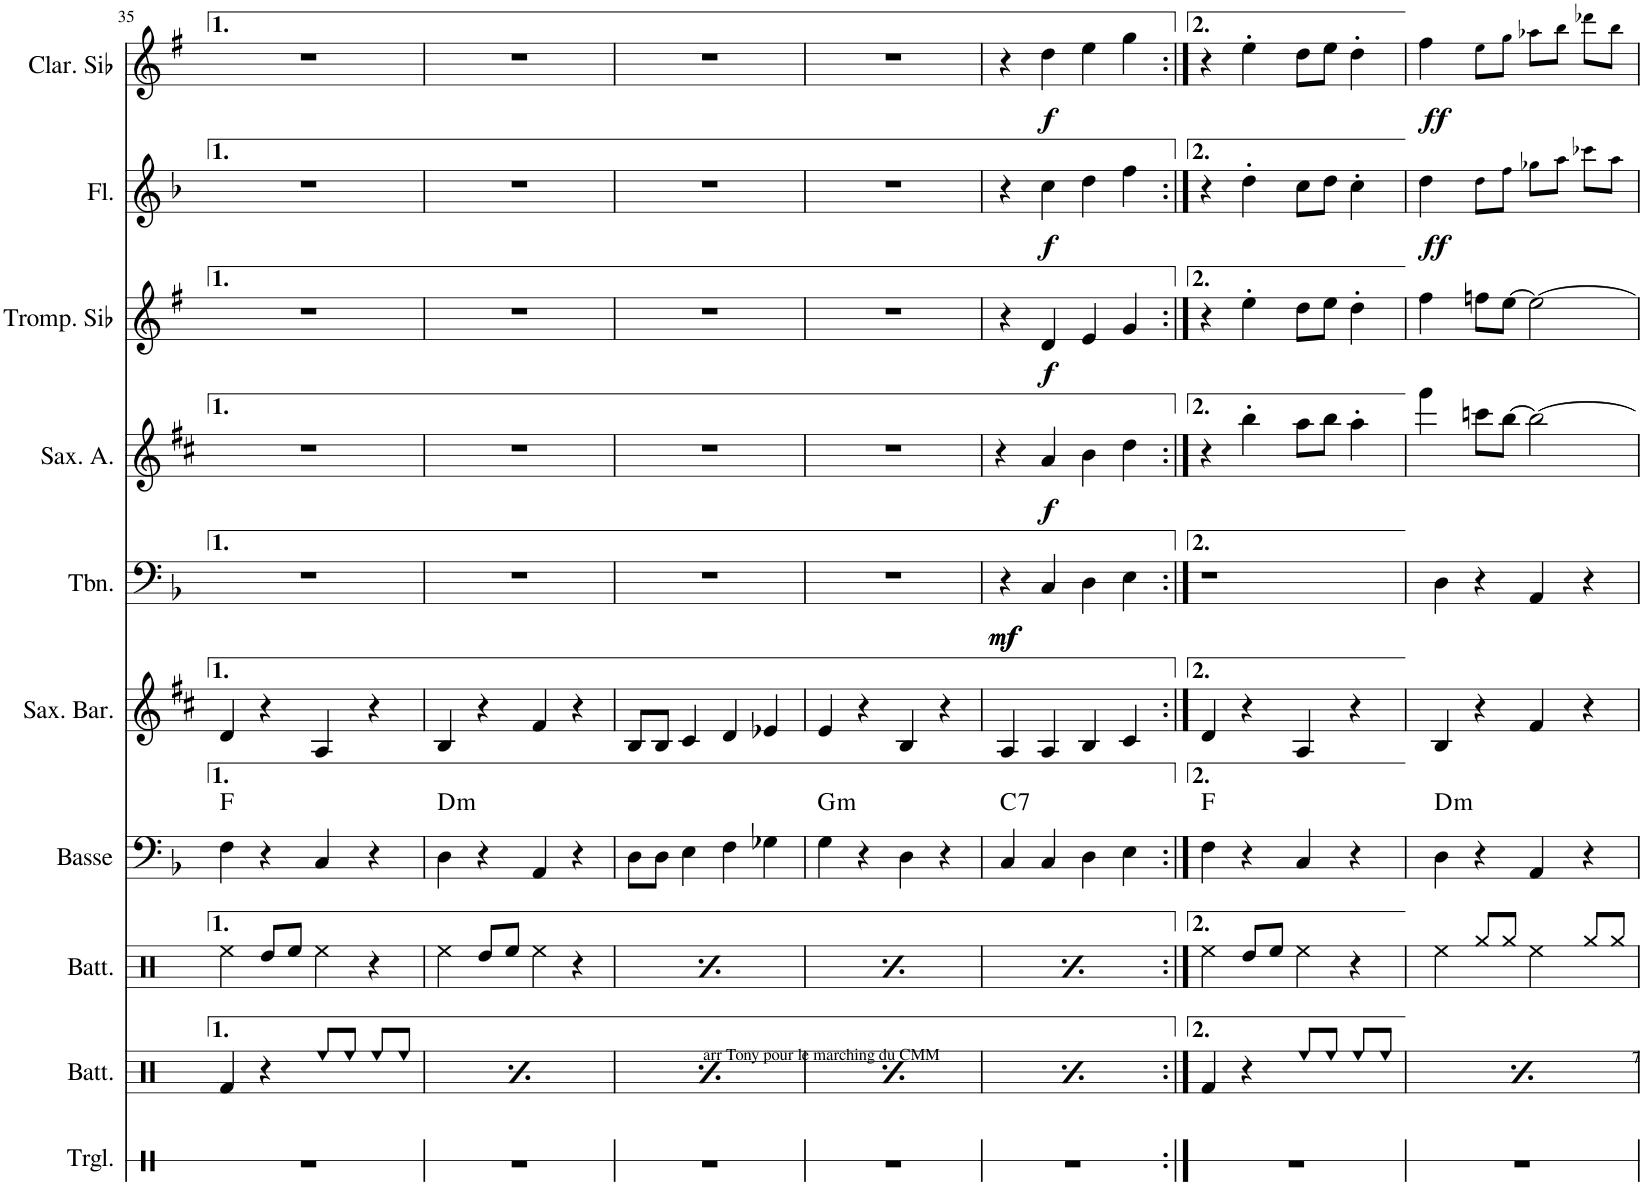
**kern	**kern	**kern	**kern	**harte	**kern	**kern	**dynam	**kern	**dynam	**kern	**dynam	**kern	**dynam	**kern	**dynam
*part10	*part9	*part8	*part7	*part7	*part6	*part5	*part5	*part4	*part4	*part3	*part3	*part2	*part2	*part1	*part1
*staff10	*staff9	*staff8	*staff7	*	*staff6	*staff5	*staff5	*staff4	*staff4	*staff3	*staff3	*staff2	*staff2	*staff1	*staff1
*I"Triangle	*I"Batterie	*I"Batterie	*I"Basse acoustique	*	*I"Saxophone Baryton	*I"Trombone	*	*I"Saxophone Alto	*	*I"Trompette en Sib	*	*I"Flûte	*	*I"Clarinette en Sib	*
*I'Trgl.	*I'Batt.	*I'Batt.	*I'Basse	*	*I'Sax. Bar.	*I'Tbn.	*	*I'Sax. A.	*	*I'Tromp. Sib	*	*I'Fl.	*	*I'Clar. Sib	*
!!LO:PB:g=z
*clefX	*clefX	*clefX	*clefF4	*	*clefG2	*clefF4	*	*clefG2	*	*clefG2	*	*clefG2	*	*clefG2	*
*	*	*	*Trd7c12	*	*Trd12c21	*	*	*Trd5c9	*	*Trd1c2	*	*	*	*Trd1c2	*
*k[]	*k[b-]	*k[b-]	*k[b-]	*	*k[f#c#]	*k[b-]	*	*k[f#c#]	*	*k[f#]	*	*k[b-]	*	*k[f#]	*
=35	=35	=35	=35	=35	=35	=35	=35	=35	=35	=35	=35	=35	=35	=35	=35
1r	4Rf/	4Ree\	4F\	F:maj	4d/	1r	.	1r	.	1r	.	1r	.	1r	.
.	4r	8Rdd/L	4r	.	4r	.	.	.	.	.	.	.	.	.	.
.	.	8Ree'/J	.	.	.	.	.	.	.	.	.	.	.	.	.
.	8Ree/L	4Ree\	4C/	.	4A/	.	.	.	.	.	.	.	.	.	.
.	8Ree/J	.	.	.	.	.	.	.	.	.	.	.	.	.	.
.	8Ree/L	4r	4r	.	4r	.	.	.	.	.	.	.	.	.	.
.	8Ree/J	.	.	.	.	.	.	.	.	.	.	.	.	.	.
=36	=36	=36	=36	=36	=36	=36	=36	=36	=36	=36	=36	=36	=36	=36	=36
!	!	!	!	!LO:H:kt=m	!	!	!	!	!	!	!	!	!	!	!
1r	4Rf/	4Ree\	4D\	D:min	4B/	1r	.	1r	.	1r	.	1r	.	1r	.
.	4r	8Rdd/L	4r	.	4r	.	.	.	.	.	.	.	.	.	.
.	.	8Ree'/J	.	.	.	.	.	.	.	.	.	.	.	.	.
.	8Ree/L	4Ree\	4AA/	.	4f#/	.	.	.	.	.	.	.	.	.	.
.	8Ree/J	.	.	.	.	.	.	.	.	.	.	.	.	.	.
.	8Ree/L	4r	4r	.	4r	.	.	.	.	.	.	.	.	.	.
.	8Ree/J	.	.	.	.	.	.	.	.	.	.	.	.	.	.
=37	=37	=37	=37	=37	=37	=37	=37	=37	=37	=37	=37	=37	=37	=37	=37
1r	4Rf/	4Ree\	8D\L	.	8B/L	1r	.	1r	.	1r	.	1r	.	1r	.
.	.	.	8D\J	.	8B/J	.	.	.	.	.	.	.	.	.	.
.	4r	8Rdd/L	4E\	.	4c#/	.	.	.	.	.	.	.	.	.	.
.	.	8Ree'/J	.	.	.	.	.	.	.	.	.	.	.	.	.
.	8Ree/L	4Ree\	4F\	.	4d/	.	.	.	.	.	.	.	.	.	.
.	8Ree/J	.	.	.	.	.	.	.	.	.	.	.	.	.	.
.	8Ree/L	4r	4G-X\	.	4e-X/	.	.	.	.	.	.	.	.	.	.
.	8Ree/J	.	.	.	.	.	.	.	.	.	.	.	.	.	.
=38	=38	=38	=38	=38	=38	=38	=38	=38	=38	=38	=38	=38	=38	=38	=38
!	!	!	!	!LO:H:kt=m	!	!	!	!	!	!	!	!	!	!	!
1r	4Rf/	4Ree\	4G\	G:min	4e/	1r	.	1r	.	1r	.	1r	.	1r	.
.	4r	8Rdd/L	4r	.	4r	.	.	.	.	.	.	.	.	.	.
.	.	8Ree'/J	.	.	.	.	.	.	.	.	.	.	.	.	.
.	8Ree/L	4Ree\	4D\	.	4B/	.	.	.	.	.	.	.	.	.	.
.	8Ree/J	.	.	.	.	.	.	.	.	.	.	.	.	.	.
.	8Ree/L	4r	4r	.	4r	.	.	.	.	.	.	.	.	.	.
.	8Ree/J	.	.	.	.	.	.	.	.	.	.	.	.	.	.
=39	=39	=39	=39	=39	=39	=39	=39	=39	=39	=39	=39	=39	=39	=39	=39
!	!	!	!	!	!	!	!LO:DY:b	!	!	!	!	!	!	!	!
!	!	!	!	!LO:H:kt=7	!	!	!LO:DY:n=1:b	!	!	!	!	!	!	!	!
1r	4Rf/	4Ree\	4C/	C:7	4A/	4r	mf mf	4r	.	4r	.	4r	.	4r	.
!	!	!	!	!	!	!	!	!	!LO:DY:b	!	!LO:DY:b	!	!LO:DY:b	!	!LO:DY:b
.	4r	8Rdd/L	4C/	.	4A/	4C/	.	4a/	f	4d/	f	4cc\	f	4dd\	f
.	.	8Ree'/J	.	.	.	.	.	.	.	.	.	.	.	.	.
.	8Ree/L	4Ree\	4D\	.	4B/	4D\	.	4b\	.	4e/	.	4dd\	.	4ee\	.
.	8Ree/J	.	.	.	.	.	.	.	.	.	.	.	.	.	.
.	8Ree/L	4r	4E\	.	4c#/	4E\	.	4dd\	.	4g/	.	4ff\	.	4gg\	.
.	8Ree/J	.	.	.	.	.	.	.	.	.	.	.	.	.	.
=40:|!	=40:|!	=40:|!	=40:|!	=40:|!	=40:|!	=40:|!	=40:|!	=40:|!	=40:|!	=40:|!	=40:|!	=40:|!	=40:|!	=40:|!	=40:|!
1r	4Rf/	4Ree\	4F\	F:maj	4d/	1r	.	4r	.	4r	.	4r	.	4r	.
.	4r	8Rdd/L	4r	.	4r	.	.	4bb'\	.	4ee'\	.	4dd'\	.	4ee'\	.
.	.	8Ree'/J	.	.	.	.	.	.	.	.	.	.	.	.	.
.	8Ree/L	4Ree\	4C/	.	4A/	.	.	8aa\L	.	8dd\L	.	8cc\L	.	8dd\L	.
.	8Ree/J	.	.	.	.	.	.	8bb\J	.	8ee\J	.	8dd\J	.	8ee\J	.
.	8Ree/L	4r	4r	.	4r	.	.	4aa'\	.	4dd'\	.	4cc'\	.	4dd'\	.
.	8Ree/J	.	.	.	.	.	.	.	.	.	.	.	.	.	.
=41	=41	=41	=41	=41	=41	=41	=41	=41	=41	=41	=41	=41	=41	=41	=41
!	!	!	!	!LO:H:kt=m	!	!	!	!	!	!	!	!	!LO:DY:b	!	!LO:DY:b
1r	4Rf/	4Ree\	4D\	D:min	4B/	4D\	.	4ccc#\	.	4ff#\	.	4ee\	ff	4ff#\	ff
.	4r	8Rgg/L	4r	.	4r	4r	.	8cccn\L	.	8ffn\L	.	8dd!\L	.	8ee!\L	.
.	.	8Rgg'/J	.	.	.	.	.	[8bb\J	.	[8ee\J	.	8ff!\J	.	8gg!\J	.
.	8Ree/L	4Ree\	4AA/	.	4f#/	4AA/	.	2bb\_	.	2ee\_	.	8gg-X!\L	.	8aa-X!\L	.
.	8Ree/J	.	.	.	.	.	.	.	.	.	.	8aa!\J	.	8bb!\J	.
.	8Ree/L	8Rgg/L	4r	.	4r	4r	.	.	.	.	.	8ccc-X!\L	.	8ddd-X!\L	.
.	8Ree/J	8Rgg'/J	.	.	.	.	.	.	.	.	.	8aa!\J	.	8bb!\J	.
=	=	=	=	=	=	=	=	=	=	=	=	=	=	=	=
*-	*-	*-	*-	*-	*-	*-	*-	*-	*-	*-	*-	*-	*-	*-	*-
